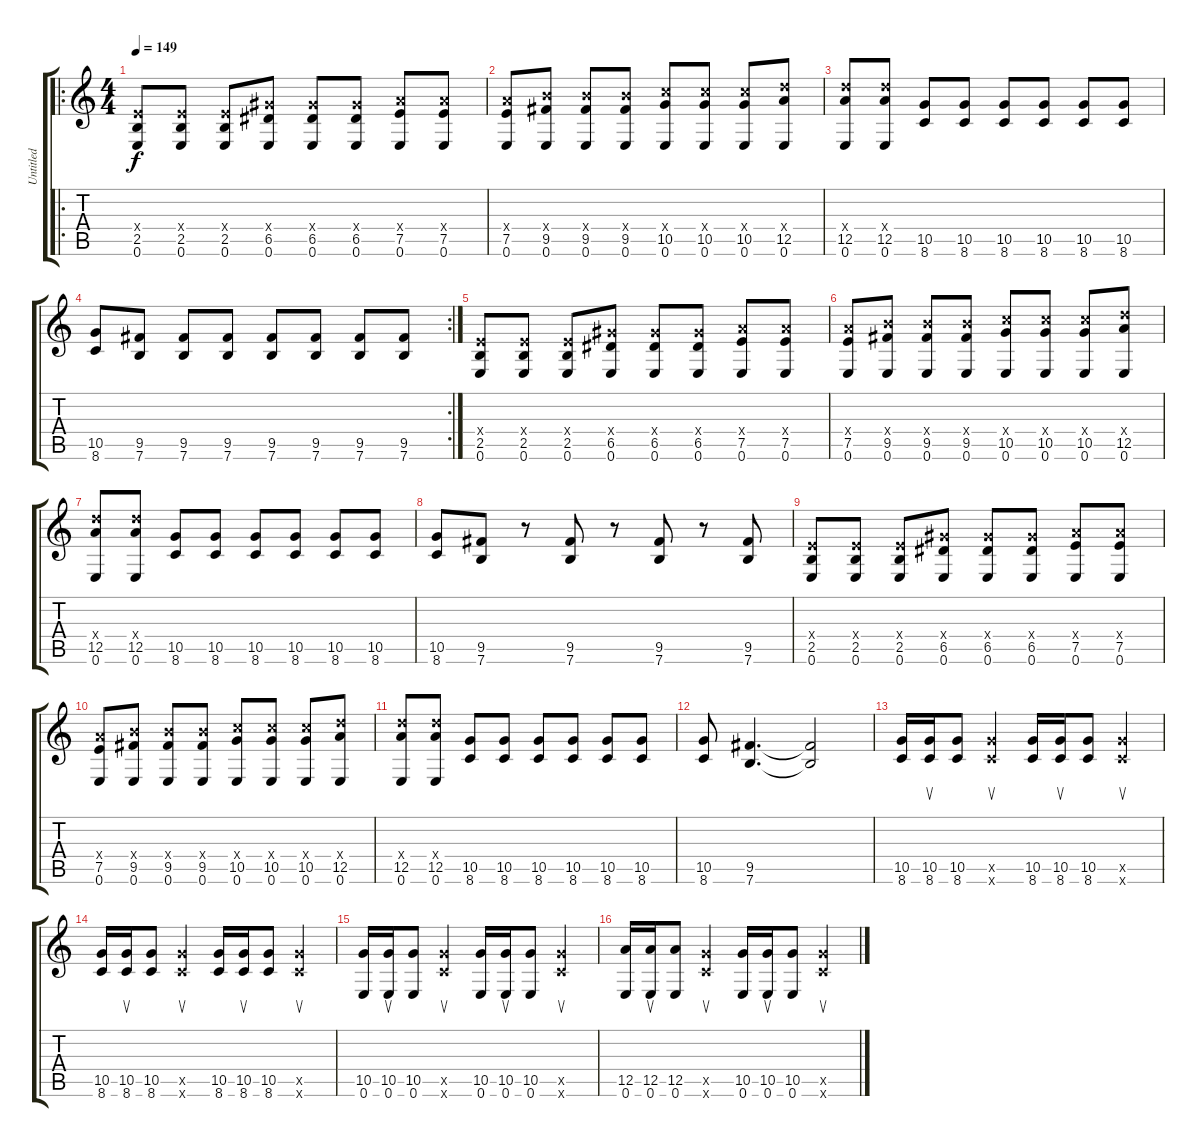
\track ("Untitled" "Untitled") {instrument overdrivenguitar}
\staff {score tabs}
\tuning (E4 B3 G3 D3 A2 E2) {hide}
\ro
\ts (4 4)
\tempo 149
\clef g2
\ks c
(2.4{x} 2.5 0.6).8{dy f} (2.4{x} 2.5 0.6).8 (2.4{x} 2.5 0.6).8 (6.4{x} 6.5 0.6).8 (6.4{x} 6.5 0.6).8 (6.4{x} 6.5 0.6).8 (7.4{x} 7.5 0.6).8 (7.4{x} 7.5 0.6).8 |
(7.4{x} 7.5 0.6).8 (9.4{x} 9.5 0.6).8 (9.4{x} 9.5 0.6).8 (9.4{x} 9.5 0.6).8 (10.4{x} 10.5 0.6).8 (10.4{x} 10.5 0.6).8 (10.4{x} 10.5 0.6).8 (12.4{x} 12.5 0.6).8 |
(12.4{x} 12.5 0.6).8 (12.4{x} 12.5 0.6).8 (10.5 8.6).8 (10.5 8.6).8 (10.5 8.6).8 (10.5 8.6).8 (10.5 8.6).8 (10.5 8.6).8 |
\rc 2
(10.5 8.6).8 (9.5 7.6).8 (9.5 7.6).8 (9.5 7.6).8 (9.5 7.6).8 (9.5 7.6).8 (9.5 7.6).8 (9.5 7.6).8 |
(2.4{x} 2.5 0.6).8 (2.4{x} 2.5 0.6).8 (2.4{x} 2.5 0.6).8 (6.4{x} 6.5 0.6).8 (6.4{x} 6.5 0.6).8 (6.4{x} 6.5 0.6).8 (7.4{x} 7.5 0.6).8 (7.4{x} 7.5 0.6).8 |
(7.4{x} 7.5 0.6).8 (9.4{x} 9.5 0.6).8 (9.4{x} 9.5 0.6).8 (9.4{x} 9.5 0.6).8 (10.4{x} 10.5 0.6).8 (10.4{x} 10.5 0.6).8 (10.4{x} 10.5 0.6).8 (12.4{x} 12.5 0.6).8 |
(12.4{x} 12.5 0.6).8 (12.4{x} 12.5 0.6).8 (10.5 8.6).8 (10.5 8.6).8 (10.5 8.6).8 (10.5 8.6).8 (10.5 8.6).8 (10.5 8.6).8 |
(10.5 8.6).8 (9.5 7.6).8 r.8 (9.5 7.6).8 r.8 (9.5 7.6).8 r.8 (9.5 7.6).8 |
(2.4{x} 2.5 0.6).8 (2.4{x} 2.5 0.6).8 (2.4{x} 2.5 0.6).8 (6.4{x} 6.5 0.6).8 (6.4{x} 6.5 0.6).8 (6.4{x} 6.5 0.6).8 (7.4{x} 7.5 0.6).8 (7.4{x} 7.5 0.6).8 |
(7.4{x} 7.5 0.6).8 (9.4{x} 9.5 0.6).8 (9.4{x} 9.5 0.6).8 (9.4{x} 9.5 0.6).8 (10.4{x} 10.5 0.6).8 (10.4{x} 10.5 0.6).8 (10.4{x} 10.5 0.6).8 (12.4{x} 12.5 0.6).8 |
(12.4{x} 12.5 0.6).8 (12.4{x} 12.5 0.6).8 (10.5 8.6).8 (10.5 8.6).8 (10.5 8.6).8 (10.5 8.6).8 (10.5 8.6).8 (10.5 8.6).8 |
(10.5 8.6).8 (9.5 7.6).4{d} (9.5{t} 7.6{t}).2 |
(10.5 8.6).16 (10.5 8.6).16{su} (10.5 8.6).8 (10.5{x} 8.6{x}).4{su} (10.5 8.6).16 (10.5 8.6).16{su} (10.5 8.6).8 (10.5{x} 8.6{x}).4{su} |
(10.5 8.6).16 (10.5 8.6).16{su} (10.5 8.6).8 (10.5{x} 8.6{x}).4{su} (10.5 8.6).16 (10.5 8.6).16{su} (10.5 8.6).8 (10.5{x} 8.6{x}).4{su} |
(10.5 0.6).16 (10.5 0.6).16{su} (10.5 0.6).8 (10.5{x} 8.6{x}).4{su} (10.5 0.6).16 (10.5 0.6).16{su} (10.5 0.6).8 (10.5{x} 8.6{x}).4{su} |
(12.5 0.6).16 (12.5 0.6).16{su} (12.5 0.6).8 (10.5{x} 8.6{x}).4{su} (10.5 0.6).16 (10.5 0.6).16{su} (10.5 0.6).8 (10.5{x} 8.6{x}).4{su}
